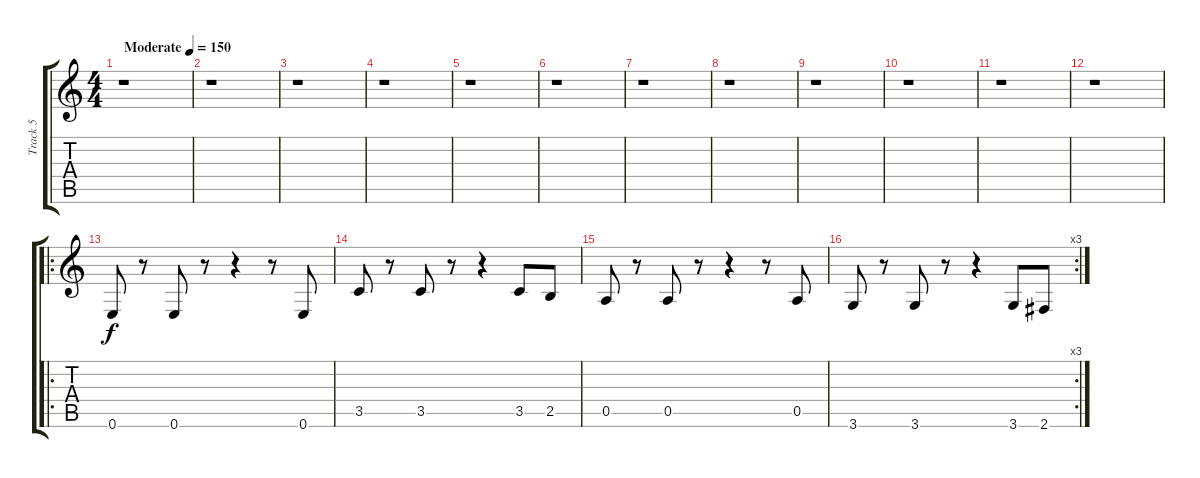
\track ("Track 5" "Track 5") {instrument acousticbass}
\staff {score tabs}
\tuning (E4 B3 G3 D3 A2 E2) {hide}
\ts (4 4)
\tempo (150 "Moderate")
\clef g2
\ks c
r.1{dy f instrument acousticbass} |
r.1 |
r.1 |
r.1 |
r.1 |
r.1 |
r.1 |
r.1 |
r.1 |
r.1 |
r.1 |
r.1 |
\ro
0.6.8 r.8 0.6.8 r.8 r.4 r.8 0.6.8 |
3.5.8 r.8 3.5.8 r.8 r.4 3.5.8 2.5.8 |
0.5.8 r.8 0.5.8 r.8 r.4 r.8 0.5.8 |
\rc 3
3.6.8 r.8 3.6.8 r.8 r.4 3.6.8 2.6.8
